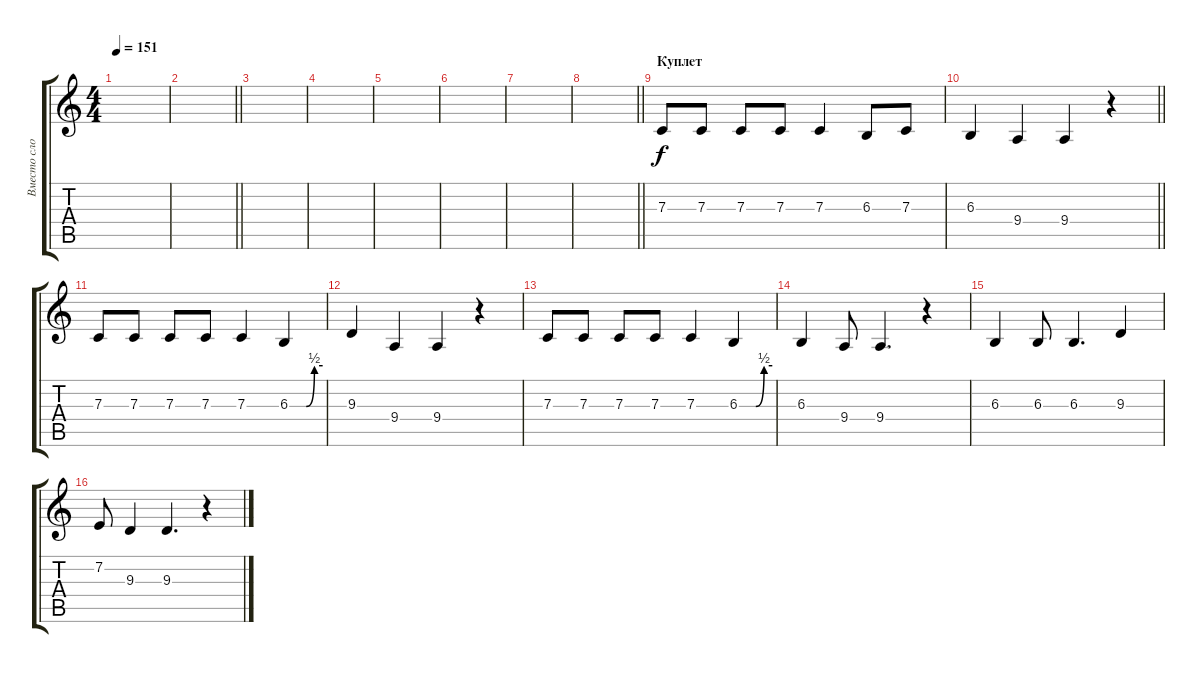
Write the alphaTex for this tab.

\track ("Вместо слов" "Вместо сло") {instrument fx5brightness}
\staff {score tabs}
\tuning (D4 A3 F3 C3 G2 D2) {hide}
\ts (4 4)
\tempo 151
\clef g2
\ks c
|
\barLineRight lightlight
|
|
|
|
|
|
\barLineRight lightlight
|
\section ("" "Куплет")
7.3.8 7.3.8 7.3.8 7.3.8 7.3.4 6.3.8 7.3.8 |
\barLineRight lightlight
6.3.4 9.4.4 9.4.4 r.4 |
7.3.8 7.3.8 7.3.8 7.3.8 7.3.4 6.3{be (custom 0 0 15 0 30 0 45 2 60 2)}.4 |
9.3.4 9.4.4 9.4.4 r.4 |
7.3.8 7.3.8 7.3.8 7.3.8 7.3.4 6.3{be (custom 0 0 30 0 45 2 60 2)}.4 |
6.3.4 9.4.8 9.4.4{d} r.4 |
6.3.4 6.3.8 6.3.4{d} 9.3.4 |
7.2.8 9.3.4 9.3.4{d} r.4
